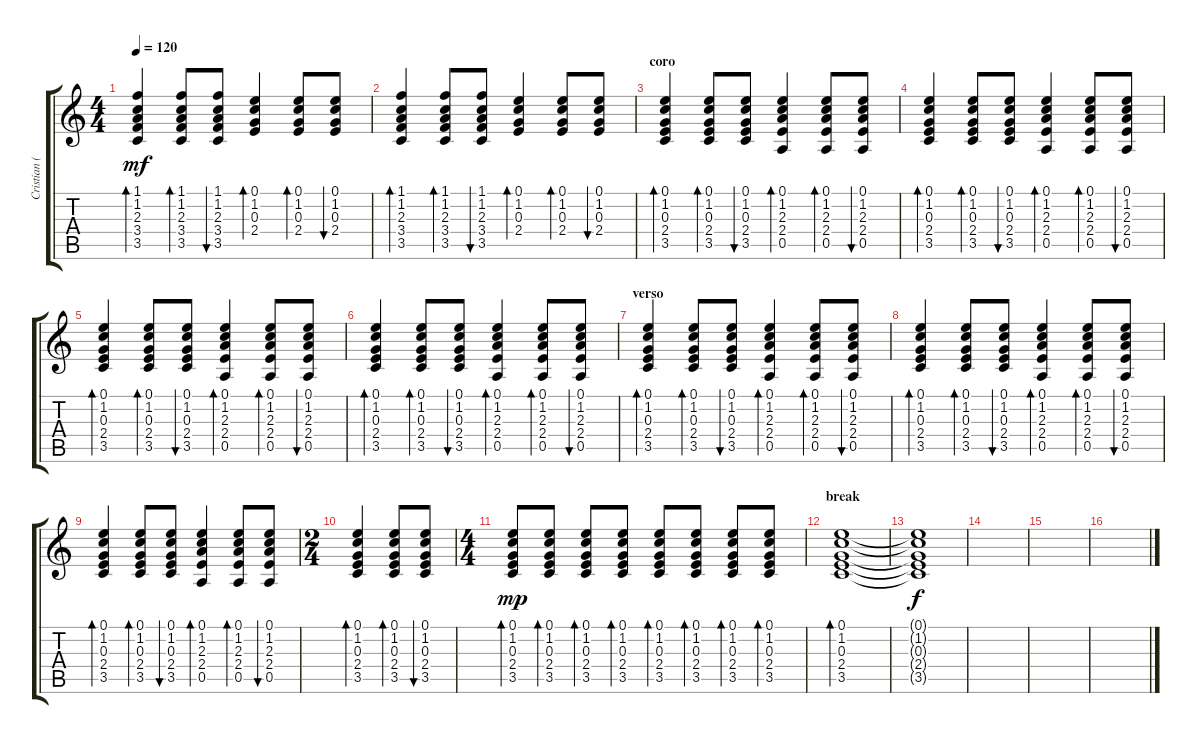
\track ("Cristian (guitarra)" "Cristian (") {instrument acousticguitarsteel}
\staff {score tabs}
\tuning (E4 B3 G3 D3 A2 E2) {hide}
\ts (4 4)
\tempo 120
\clef g2
\ks c
(1.1 1.2 2.3 3.4 3.5).4{bd 60 dy mf} (1.1 1.2 2.3 3.4 3.5).8{bd 60} (1.1 1.2 2.3 3.4 3.5).8{bu 60} (0.1 1.2 0.3 2.4).4{bd 60} (0.1 1.2 0.3 2.4).8{bd 60} (0.1 1.2 0.3 2.4).8{bu 60} |
(1.1 1.2 2.3 3.4 3.5).4{bd 60} (1.1 1.2 2.3 3.4 3.5).8{bd 60} (1.1 1.2 2.3 3.4 3.5).8{bu 60} (0.1 1.2 0.3 2.4).4{bd 60} (0.1 1.2 0.3 2.4).8{bd 60} (0.1 1.2 0.3 2.4).8{bu 60} |
\section ("" "coro")
(0.1 1.2 0.3 2.4 3.5).4{bd 60} (0.1 1.2 0.3 2.4 3.5).8{bd 60} (0.1 1.2 0.3 2.4 3.5).8{bu 60} (0.1 1.2 2.3 2.4 0.5).4{bd 60} (0.1 1.2 2.3 2.4 0.5).8{bd 60} (0.1 1.2 2.3 2.4 0.5).8{bu 60} |
(0.1 1.2 0.3 2.4 3.5).4{bd 60} (0.1 1.2 0.3 2.4 3.5).8{bd 60} (0.1 1.2 0.3 2.4 3.5).8{bu 60} (0.1 1.2 2.3 2.4 0.5).4{bd 60} (0.1 1.2 2.3 2.4 0.5).8{bd 60} (0.1 1.2 2.3 2.4 0.5).8{bu 60} |
(0.1 1.2 0.3 2.4 3.5).4{bd 60} (0.1 1.2 0.3 2.4 3.5).8{bd 60} (0.1 1.2 0.3 2.4 3.5).8{bu 60} (0.1 1.2 2.3 2.4 0.5).4{bd 60} (0.1 1.2 2.3 2.4 0.5).8{bd 60} (0.1 1.2 2.3 2.4 0.5).8{bu 60} |
(0.1 1.2 0.3 2.4 3.5).4{bd 60} (0.1 1.2 0.3 2.4 3.5).8{bd 60} (0.1 1.2 0.3 2.4 3.5).8{bu 60} (0.1 1.2 2.3 2.4 0.5).4{bd 60} (0.1 1.2 2.3 2.4 0.5).8{bd 60} (0.1 1.2 2.3 2.4 0.5).8{bu 60} |
\section ("" "verso")
(0.1 1.2 0.3 2.4 3.5).4{bd 60} (0.1 1.2 0.3 2.4 3.5).8{bd 60} (0.1 1.2 0.3 2.4 3.5).8{bu 60} (0.1 1.2 2.3 2.4 0.5).4{bd 60} (0.1 1.2 2.3 2.4 0.5).8{bd 60} (0.1 1.2 2.3 2.4 0.5).8{bu 60} |
(0.1 1.2 0.3 2.4 3.5).4{bd 60} (0.1 1.2 0.3 2.4 3.5).8{bd 60} (0.1 1.2 0.3 2.4 3.5).8{bu 60} (0.1 1.2 2.3 2.4 0.5).4{bd 60} (0.1 1.2 2.3 2.4 0.5).8{bd 60} (0.1 1.2 2.3 2.4 0.5).8{bu 60} |
(0.1 1.2 0.3 2.4 3.5).4{bd 60} (0.1 1.2 0.3 2.4 3.5).8{bd 60} (0.1 1.2 0.3 2.4 3.5).8{bu 60} (0.1 1.2 2.3 2.4 0.5).4{bd 60} (0.1 1.2 2.3 2.4 0.5).8{bd 60} (0.1 1.2 2.3 2.4 0.5).8{bu 60} |
\ts (2 4)
(0.1 1.2 0.3 2.4 3.5).4{bd 60} (0.1 1.2 0.3 2.4 3.5).8{bd 60} (0.1 1.2 0.3 2.4 3.5).8{bu 60} |
\ts (4 4)
(0.1 1.2 0.3 2.4 3.5).8{bd 60 dy mp} (0.1 1.2 0.3 2.4 3.5).8{bd 60} (0.1 1.2 0.3 2.4 3.5).8{bd 60} (0.1 1.2 0.3 2.4 3.5).8{bd 60} (0.1 1.2 0.3 2.4 3.5).8{bd 60} (0.1 1.2 0.3 2.4 3.5).8{bd 60} (0.1 1.2 0.3 2.4 3.5).8{bd 60} (0.1 1.2 0.3 2.4 3.5).8{bd 60} |
\section ("" "break")
(0.1 1.2 0.3 2.4 3.5).1{bd 60} |
(0.1{t} 1.2{t} 0.3{t} 2.4{t} 3.5{t}).1{dy f} |
|
|
\section ("" "")
